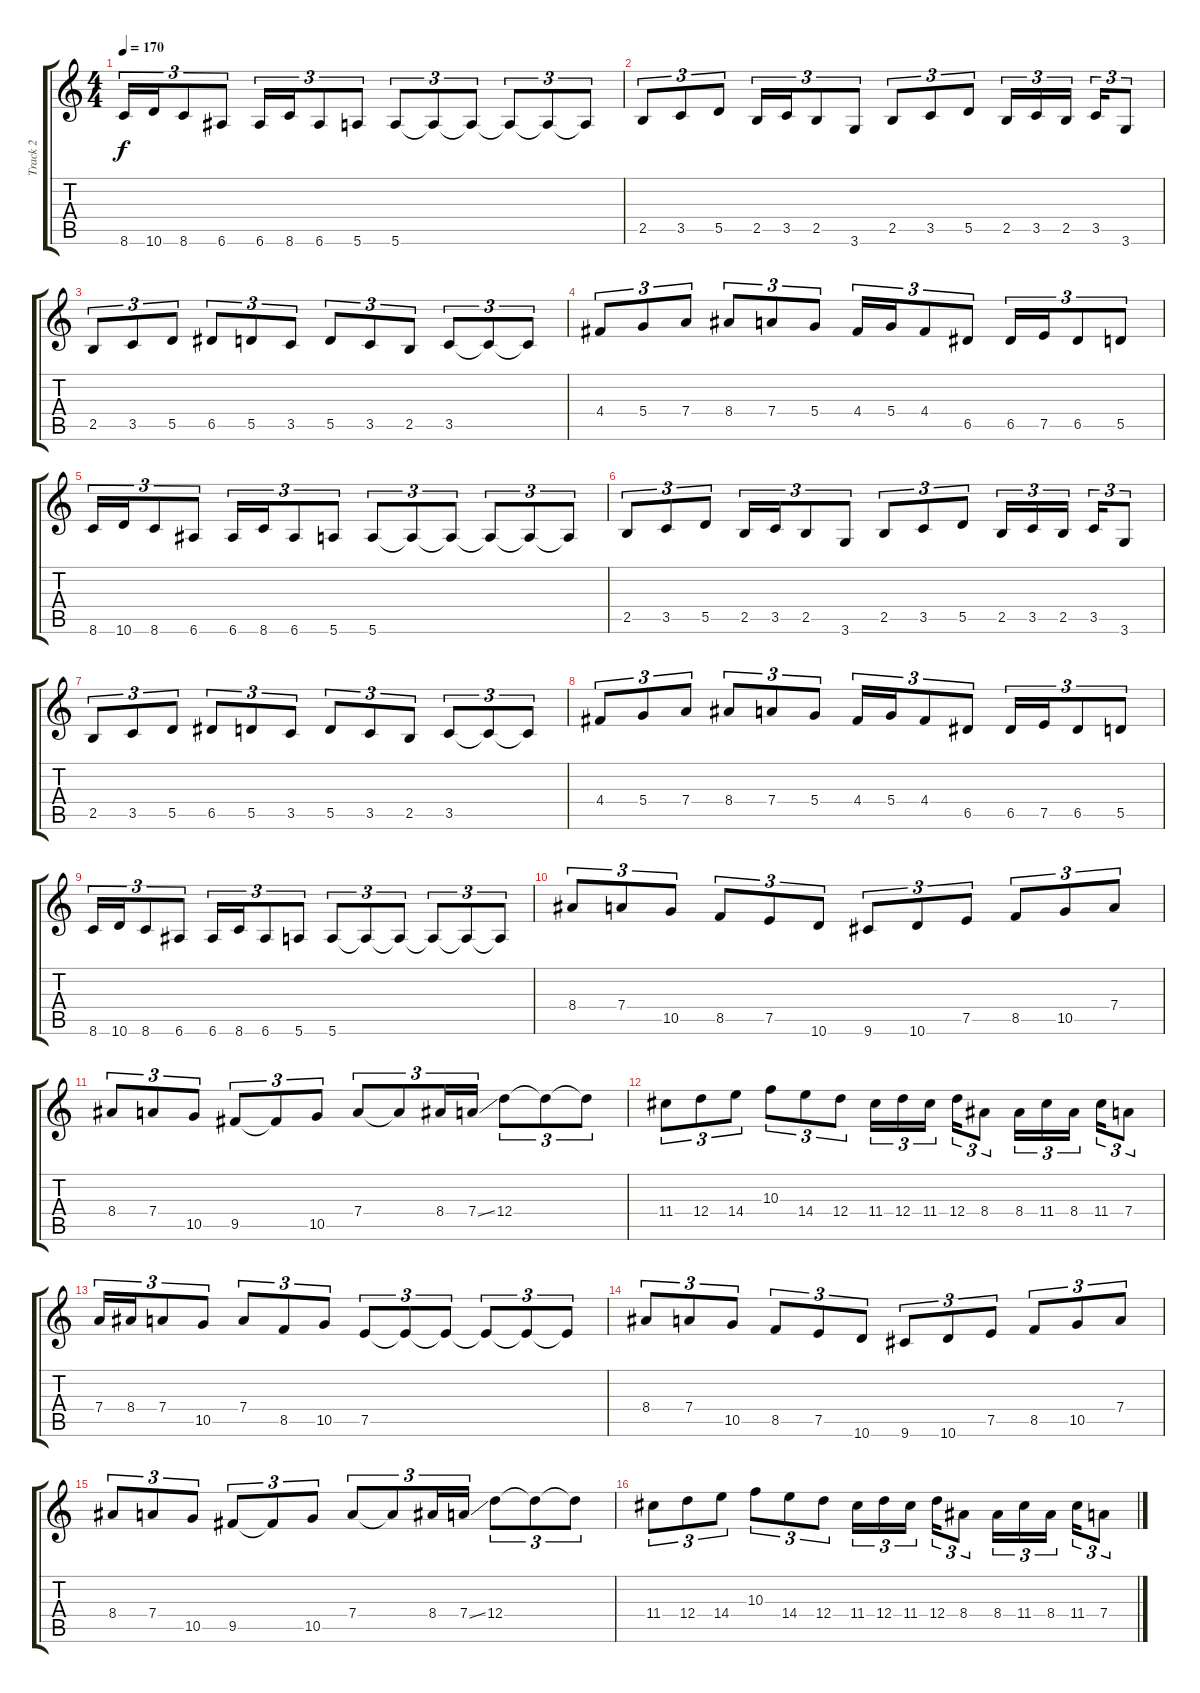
\track ("Track 2" "Track 2") {instrument acousticguitarsteel}
\staff {score tabs}
\tuning (E4 B3 G3 D3 A2 E2) {hide}
\ts (4 4)
\tempo 170
\clef g2
\ks c
8.6.16{tu (3 2) dy f} 10.6.16{tu (3 2)} 8.6.8{tu (3 2)} 6.6.8{tu (3 2)} 6.6.16{tu (3 2)} 8.6.16{tu (3 2)} 6.6.8{tu (3 2)} 5.6.8{tu (3 2)} 5.6.8{tu (3 2)} 5.6{t}.8{tu (3 2)} 5.6{t}.8{tu (3 2)} 5.6{t}.8{tu (3 2)} 5.6{t}.8{tu (3 2)} 5.6{t}.8{tu (3 2)} |
2.5.8{tu (3 2)} 3.5.8{tu (3 2)} 5.5.8{tu (3 2)} 2.5.16{tu (3 2)} 3.5.16{tu (3 2)} 2.5.8{tu (3 2)} 3.6.8{tu (3 2)} 2.5.8{tu (3 2)} 3.5.8{tu (3 2)} 5.5.8{tu (3 2)} 2.5.16{tu (3 2)} 3.5.16{tu (3 2)} 2.5.16{tu (3 2)} 3.5.16{tu (3 2)} 3.6.8{tu (3 2)} |
2.5.8{tu (3 2)} 3.5.8{tu (3 2)} 5.5.8{tu (3 2)} 6.5.8{tu (3 2)} 5.5.8{tu (3 2)} 3.5.8{tu (3 2)} 5.5.8{tu (3 2)} 3.5.8{tu (3 2)} 2.5.8{tu (3 2)} 3.5.8{tu (3 2)} 3.5{t}.8{tu (3 2)} 3.5{t}.8{tu (3 2)} |
4.4.8{tu (3 2)} 5.4.8{tu (3 2)} 7.4.8{tu (3 2)} 8.4.8{tu (3 2)} 7.4.8{tu (3 2)} 5.4.8{tu (3 2)} 4.4.16{tu (3 2)} 5.4.16{tu (3 2)} 4.4.8{tu (3 2)} 6.5.8{tu (3 2)} 6.5.16{tu (3 2)} 7.5.16{tu (3 2)} 6.5.8{tu (3 2)} 5.5.8{tu (3 2)} |
8.6.16{tu (3 2)} 10.6.16{tu (3 2)} 8.6.8{tu (3 2)} 6.6.8{tu (3 2)} 6.6.16{tu (3 2)} 8.6.16{tu (3 2)} 6.6.8{tu (3 2)} 5.6.8{tu (3 2)} 5.6.8{tu (3 2)} 5.6{t}.8{tu (3 2)} 5.6{t}.8{tu (3 2)} 5.6{t}.8{tu (3 2)} 5.6{t}.8{tu (3 2)} 5.6{t}.8{tu (3 2)} |
2.5.8{tu (3 2)} 3.5.8{tu (3 2)} 5.5.8{tu (3 2)} 2.5.16{tu (3 2)} 3.5.16{tu (3 2)} 2.5.8{tu (3 2)} 3.6.8{tu (3 2)} 2.5.8{tu (3 2)} 3.5.8{tu (3 2)} 5.5.8{tu (3 2)} 2.5.16{tu (3 2)} 3.5.16{tu (3 2)} 2.5.16{tu (3 2)} 3.5.16{tu (3 2)} 3.6.8{tu (3 2)} |
2.5.8{tu (3 2)} 3.5.8{tu (3 2)} 5.5.8{tu (3 2)} 6.5.8{tu (3 2)} 5.5.8{tu (3 2)} 3.5.8{tu (3 2)} 5.5.8{tu (3 2)} 3.5.8{tu (3 2)} 2.5.8{tu (3 2)} 3.5.8{tu (3 2)} 3.5{t}.8{tu (3 2)} 3.5{t}.8{tu (3 2)} |
4.4.8{tu (3 2)} 5.4.8{tu (3 2)} 7.4.8{tu (3 2)} 8.4.8{tu (3 2)} 7.4.8{tu (3 2)} 5.4.8{tu (3 2)} 4.4.16{tu (3 2)} 5.4.16{tu (3 2)} 4.4.8{tu (3 2)} 6.5.8{tu (3 2)} 6.5.16{tu (3 2)} 7.5.16{tu (3 2)} 6.5.8{tu (3 2)} 5.5.8{tu (3 2)} |
8.6.16{tu (3 2)} 10.6.16{tu (3 2)} 8.6.8{tu (3 2)} 6.6.8{tu (3 2)} 6.6.16{tu (3 2)} 8.6.16{tu (3 2)} 6.6.8{tu (3 2)} 5.6.8{tu (3 2)} 5.6.8{tu (3 2)} 5.6{t}.8{tu (3 2)} 5.6{t}.8{tu (3 2)} 5.6{t}.8{tu (3 2)} 5.6{t}.8{tu (3 2)} 5.6{t}.8{tu (3 2)} |
8.4.8{tu (3 2)} 7.4.8{tu (3 2)} 10.5.8{tu (3 2)} 8.5.8{tu (3 2)} 7.5.8{tu (3 2)} 10.6.8{tu (3 2)} 9.6.8{tu (3 2)} 10.6.8{tu (3 2)} 7.5.8{tu (3 2)} 8.5.8{tu (3 2)} 10.5.8{tu (3 2)} 7.4.8{tu (3 2)} |
8.4.8{tu (3 2)} 7.4.8{tu (3 2)} 10.5.8{tu (3 2)} 9.5.8{tu (3 2)} 9.5{t}.8{tu (3 2)} 10.5.8{tu (3 2)} 7.4.8{tu (3 2)} 7.4{t}.8{tu (3 2)} 8.4.16{tu (3 2)} 7.4{ss}.16{tu (3 2)} 12.4.8{tu (3 2)} 12.4{t}.8{tu (3 2)} 12.4{t}.8{tu (3 2)} |
11.4.8{tu (3 2)} 12.4.8{tu (3 2)} 14.4.8{tu (3 2)} 10.3.8{tu (3 2)} 14.4.8{tu (3 2)} 12.4.8{tu (3 2)} 11.4.16{tu (3 2)} 12.4.16{tu (3 2)} 11.4.16{tu (3 2)} 12.4.16{tu (3 2)} 8.4.8{tu (3 2)} 8.4.16{tu (3 2)} 11.4.16{tu (3 2)} 8.4.16{tu (3 2)} 11.4.16{tu (3 2)} 7.4.8{tu (3 2)} |
7.4.16{tu (3 2)} 8.4.16{tu (3 2)} 7.4.8{tu (3 2)} 10.5.8{tu (3 2)} 7.4.8{tu (3 2)} 8.5.8{tu (3 2)} 10.5.8{tu (3 2)} 7.5.8{tu (3 2)} 7.5{t}.8{tu (3 2)} 7.5{t}.8{tu (3 2)} 7.5{t}.8{tu (3 2)} 7.5{t}.8{tu (3 2)} 7.5{t}.8{tu (3 2)} |
8.4.8{tu (3 2)} 7.4.8{tu (3 2)} 10.5.8{tu (3 2)} 8.5.8{tu (3 2)} 7.5.8{tu (3 2)} 10.6.8{tu (3 2)} 9.6.8{tu (3 2)} 10.6.8{tu (3 2)} 7.5.8{tu (3 2)} 8.5.8{tu (3 2)} 10.5.8{tu (3 2)} 7.4.8{tu (3 2)} |
8.4.8{tu (3 2)} 7.4.8{tu (3 2)} 10.5.8{tu (3 2)} 9.5.8{tu (3 2)} 9.5{t}.8{tu (3 2)} 10.5.8{tu (3 2)} 7.4.8{tu (3 2)} 7.4{t}.8{tu (3 2)} 8.4.16{tu (3 2)} 7.4{ss}.16{tu (3 2)} 12.4.8{tu (3 2)} 12.4{t}.8{tu (3 2)} 12.4{t}.8{tu (3 2)} |
11.4.8{tu (3 2)} 12.4.8{tu (3 2)} 14.4.8{tu (3 2)} 10.3.8{tu (3 2)} 14.4.8{tu (3 2)} 12.4.8{tu (3 2)} 11.4.16{tu (3 2)} 12.4.16{tu (3 2)} 11.4.16{tu (3 2)} 12.4.16{tu (3 2)} 8.4.8{tu (3 2)} 8.4.16{tu (3 2)} 11.4.16{tu (3 2)} 8.4.16{tu (3 2)} 11.4.16{tu (3 2)} 7.4.8{tu (3 2)}
